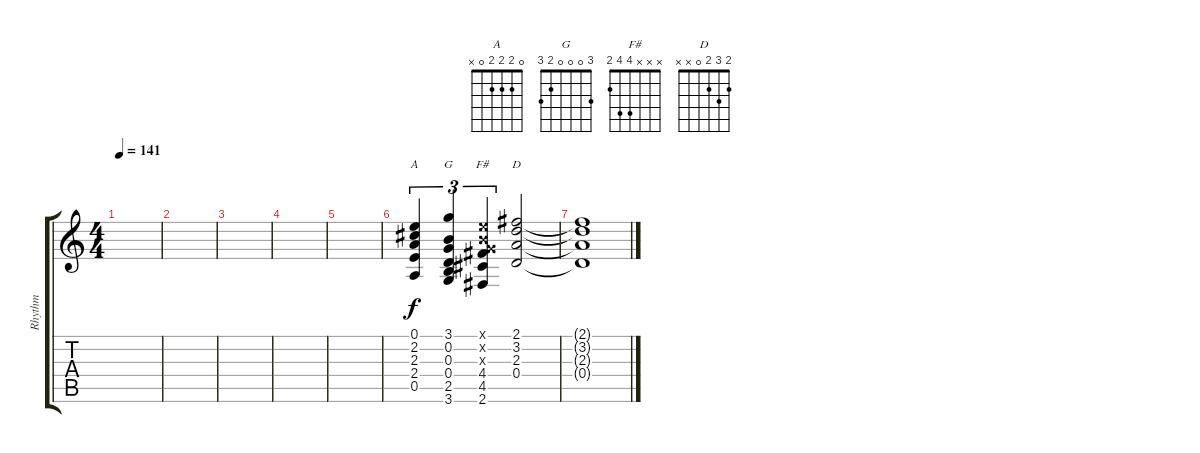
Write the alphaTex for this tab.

\track ("Rhythm" "Rhythm") {instrument overdrivenguitar}
\staff {score tabs}
\tuning (E4 B3 G3 D3 A2 E2) {hide}
\chord ("A" 0 2 2 2 0 x)
\chord ("G" 3 0 0 0 2 3)
\chord ("F#" x x x 4 4 2)
\chord ("D" 2 3 2 0 x x)
\ts (4 4)
\tempo 141
\clef g2
\ks c
|
|
|
|
|
(0.1 2.2 2.3 2.4 0.5).4{tu (3 2) ch "A"} (3.1 0.2 0.3 0.4 2.5 3.6).4{tu (3 2) ch "G"} (0.1{x} 0.2{x} 0.3{x} 4.4 4.5 2.6).4{tu (3 2) ch "F#"} (2.1 3.2 2.3 0.4).2{ch "D"} |
(2.1{t} 3.2{t} 2.3{t} 0.4{t}).1
